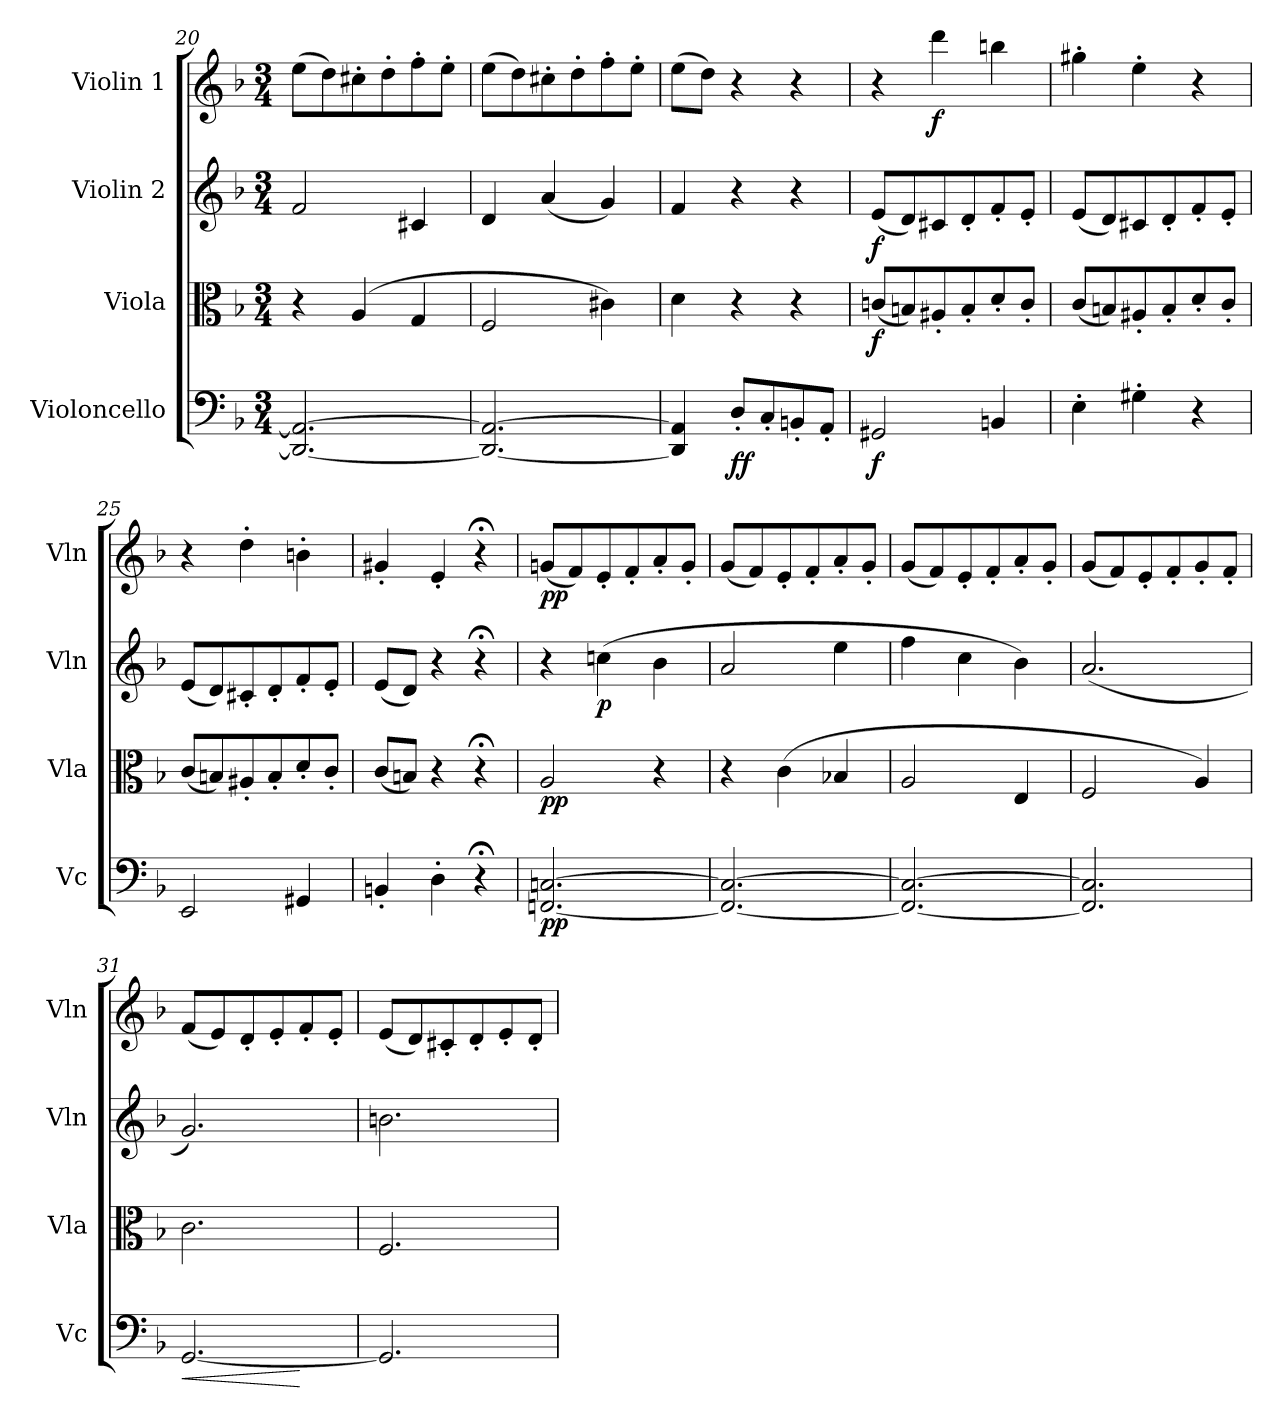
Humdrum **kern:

**kern	**dynam	**kern	**dynam	**kern	**dynam	**kern	**dynam
*part4	*part4	*part3	*part3	*part2	*part2	*part1	*part1
*staff4	*staff4	*staff3	*staff3	*staff2	*staff2	*staff1	*staff1
*I"Violoncello	*	*I"Viola	*	*I"Violin 2	*	*I"Violin 1	*
*I'Vc	*	*I'Vla	*	*I'Vln	*	*I'Vln	*
*clefF4	*	*clefC3	*	*clefG2	*	*clefG2	*
*k[b-]	*	*k[b-]	*	*k[b-]	*	*k[b-]	*
*M3/4	*	*M3/4	*	*M3/4	*	*M3/4	*
=20	=20	=20	=20	=20	=20	=20	=20
2.DD/_ 2.AA/_	.	4r	.	2f/	.	(>8ee\L	.
.	.	.	.	.	.	8dd\)	.
.	.	(4A/	.	.	.	8cc#X'\	.
.	.	.	.	.	.	8dd'\	.
.	.	4G/	.	4c#X/	.	8ff'\	.
.	.	.	.	.	.	8ee'\J	.
=21	=21	=21	=21	=21	=21	=21	=21
2.DD/_ 2.AA/_	.	2F/	.	4d/	.	(>8ee\L	.
.	.	.	.	.	.	8dd\)	.
.	.	.	.	(<4a/	.	8cc#X'\	.
.	.	.	.	.	.	8dd'\	.
.	.	4c#X\)	.	4g/)	.	8ff'\	.
.	.	.	.	.	.	8ee'\J	.
=22	=22	=22	=22	=22	=22	=22	=22
4DD/] 4AA/]	.	4d\	.	4f/	.	(>8ee\L	.
.	.	.	.	.	.	8dd\J)	.
!	!LO:DY:b	!	!	!	!	!	!
8D'/L	ff	4r	.	4r	.	4r	.
8C'/	.	.	.	.	.	.	.
8BBn'/	.	4r	.	4r	.	4r	.
8AA'/J	.	.	.	.	.	.	.
=23	=23	=23	=23	=23	=23	=23	=23
!	!LO:DY:b	!	!LO:DY:b	!	!LO:DY:b	!	!
2GG#X/	f	(8cn/L	f	(<8e/L	f	4r	.
.	.	8Bn/)	.	8d/)	.	.	.
!	!	!	!	!	!	!	!LO:DY:b
.	.	8A#X'/	.	8c#X/	.	4ddd\	f
.	.	8B'/	.	8d'/	.	.	.
4BBn/	.	8d'/	.	8f'/	.	4bbn\	.
.	.	8c'/J	.	8e'/J	.	.	.
!!LO:LB:g=z
=24	=24	=24	=24	=24	=24	=24	=24
4E'\	.	(<8c/L	.	(<8e/L	.	4gg#X'\	.
.	.	8Bn/)	.	8d/)	.	.	.
4G#X'\	.	8A#X'/	.	8c#X/	.	4ee'\	.
.	.	8B'/	.	8d'/	.	.	.
4r	.	8d'/	.	8f'/	.	4r	.
.	.	8c'/J	.	8e'/J	.	.	.
=25	=25	=25	=25	=25	=25	=25	=25
2EE/	.	(<8c/L	.	(<8e/L	.	4r	.
.	.	8Bn/)	.	8d/)	.	.	.
.	.	8A#X'/	.	8c#X'/	.	4dd'\	.
.	.	8B'/	.	8d'/	.	.	.
4GG#X/	.	8d'/	.	8f'/	.	4bn'\	.
.	.	8c'/J	.	8e'/J	.	.	.
!!LO:LB:g=z
=26	=26	=26	=26	=26	=26	=26	=26
4BBn'/	.	(<8c/L	.	(<8e/L	.	4g#X'/	.
.	.	8Bn/J)	.	8d/J)	.	.	.
4D'\	.	4r	.	4r	.	4e'/	.
4r;<	.	4r;<	.	4r;<	.	4r;<	.
=27	=27	=27	=27	=27	=27	=27	=27
!	!LO:DY:b	!	!LO:DY:b	!	!	!	!LO:DY:b
[<2.FFn/ [>2.Cn/	pp	2A/	pp	4r	.	(<8gn/L	pp
.	.	.	.	.	.	8f/)	.
!	!	!	!	!	!LO:DY:b	!	!
.	.	.	.	(4ccn\	p	8e'/	.
.	.	.	.	.	.	8f'/	.
.	.	4r	.	4b-\	.	8a'/	.
.	.	.	.	.	.	8g'/J	.
=28	=28	=28	=28	=28	=28	=28	=28
2.FF/_ 2.C/_	.	4r	.	2a/	.	(<8g/L	.
.	.	.	.	.	.	8f/)	.
.	.	(>4c\	.	.	.	8e'/	.
.	.	.	.	.	.	8f'/	.
.	.	4B-X/	.	4ee\	.	8a'/	.
.	.	.	.	.	.	8g'/J	.
=29	=29	=29	=29	=29	=29	=29	=29
2.FF/_ 2.C/_	.	2A/	.	4ff\	.	(<8g/L	.
.	.	.	.	.	.	8f/)	.
.	.	.	.	4cc\	.	8e'/	.
.	.	.	.	.	.	8f'/	.
.	.	4E/	.	4b-\)	.	8a'/	.
.	.	.	.	.	.	8g'/J	.
=30	=30	=30	=30	=30	=30	=30	=30
2.FF/] 2.C/]	.	2F/	.	(<2.a/	.	(<8g/L	.
.	.	.	.	.	.	8f/)	.
.	.	.	.	.	.	8e'/	.
.	.	.	.	.	.	8f'/	.
.	.	4A/)	.	.	.	8g'/	.
.	.	.	.	.	.	8f'/J	.
=31	=31	=31	=31	=31	=31	=31	=31
!	!LO:HP:b	!	!	!	!	!	!
*^	*	*	*	*	*	*	*
[<2.GG/	4.ryy	<	2.c\	.	2.g/)	.	(<8f/L	.
.	.	.	.	.	.	.	8e/)	.
.	.	.	.	.	.	.	8d'/	.
.	8ryy	.	.	.	.	.	8e'/	.
.	4ryy	[	.	.	.	.	8f'/	.
.	.	.	.	.	.	.	8e'/J	.
*v	*v	*	*	*	*	*	*	*
!!LO:PB:g=z
=32	=32	=32	=32	=32	=32	=32	=32
2.GG/]	.	2.F/	.	2.bn\	.	(<8e/L	.
.	.	.	.	.	.	8d/)	.
.	.	.	.	.	.	8c#X'/	.
.	.	.	.	.	.	8d'/	.
.	.	.	.	.	.	8e'/	.
.	.	.	.	.	.	8d'/J	.
=	=	=	=	=	=	=	=
*-	*-	*-	*-	*-	*-	*-	*-
